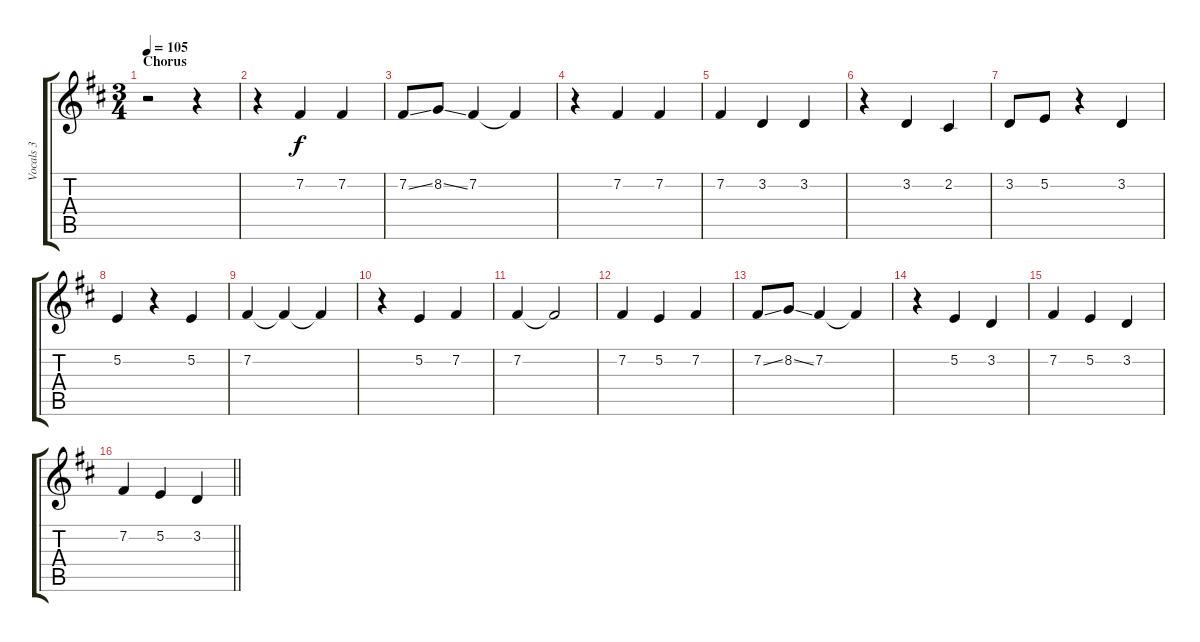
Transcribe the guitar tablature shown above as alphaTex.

\track ("Vocals 3" "Vocals 3") {instrument lead2sawtooth}
\staff {score tabs}
\tuning (E4 B3 G3 D3 A2 E2) {hide}
\ts (3 4)
\section ("" "Chorus")
\tempo 105
\clef g2
\ks d
r.2{dy f} r.4 |
r.4 7.2.4 7.2.4 |
7.2{ss}.8 8.2{ss}.8 7.2.4 7.2{t}.4 |
r.4 7.2.4 7.2.4 |
7.2.4 3.2.4 3.2.4 |
r.4 3.2.4 2.2.4 |
3.2.8 5.2.8 r.4 3.2.4 |
5.2.4 r.4 5.2.4 |
7.2.4 7.2{t}.4 7.2{t}.4 |
r.4 5.2.4 7.2.4 |
7.2.4 7.2{t}.2 |
7.2.4 5.2.4 7.2.4 |
7.2{ss}.8 8.2{ss}.8 7.2.4 7.2{t}.4 |
r.4 5.2.4 3.2.4 |
7.2.4 5.2.4 3.2.4 |
\barLineRight lightlight
7.2.4 5.2.4 3.2.4
